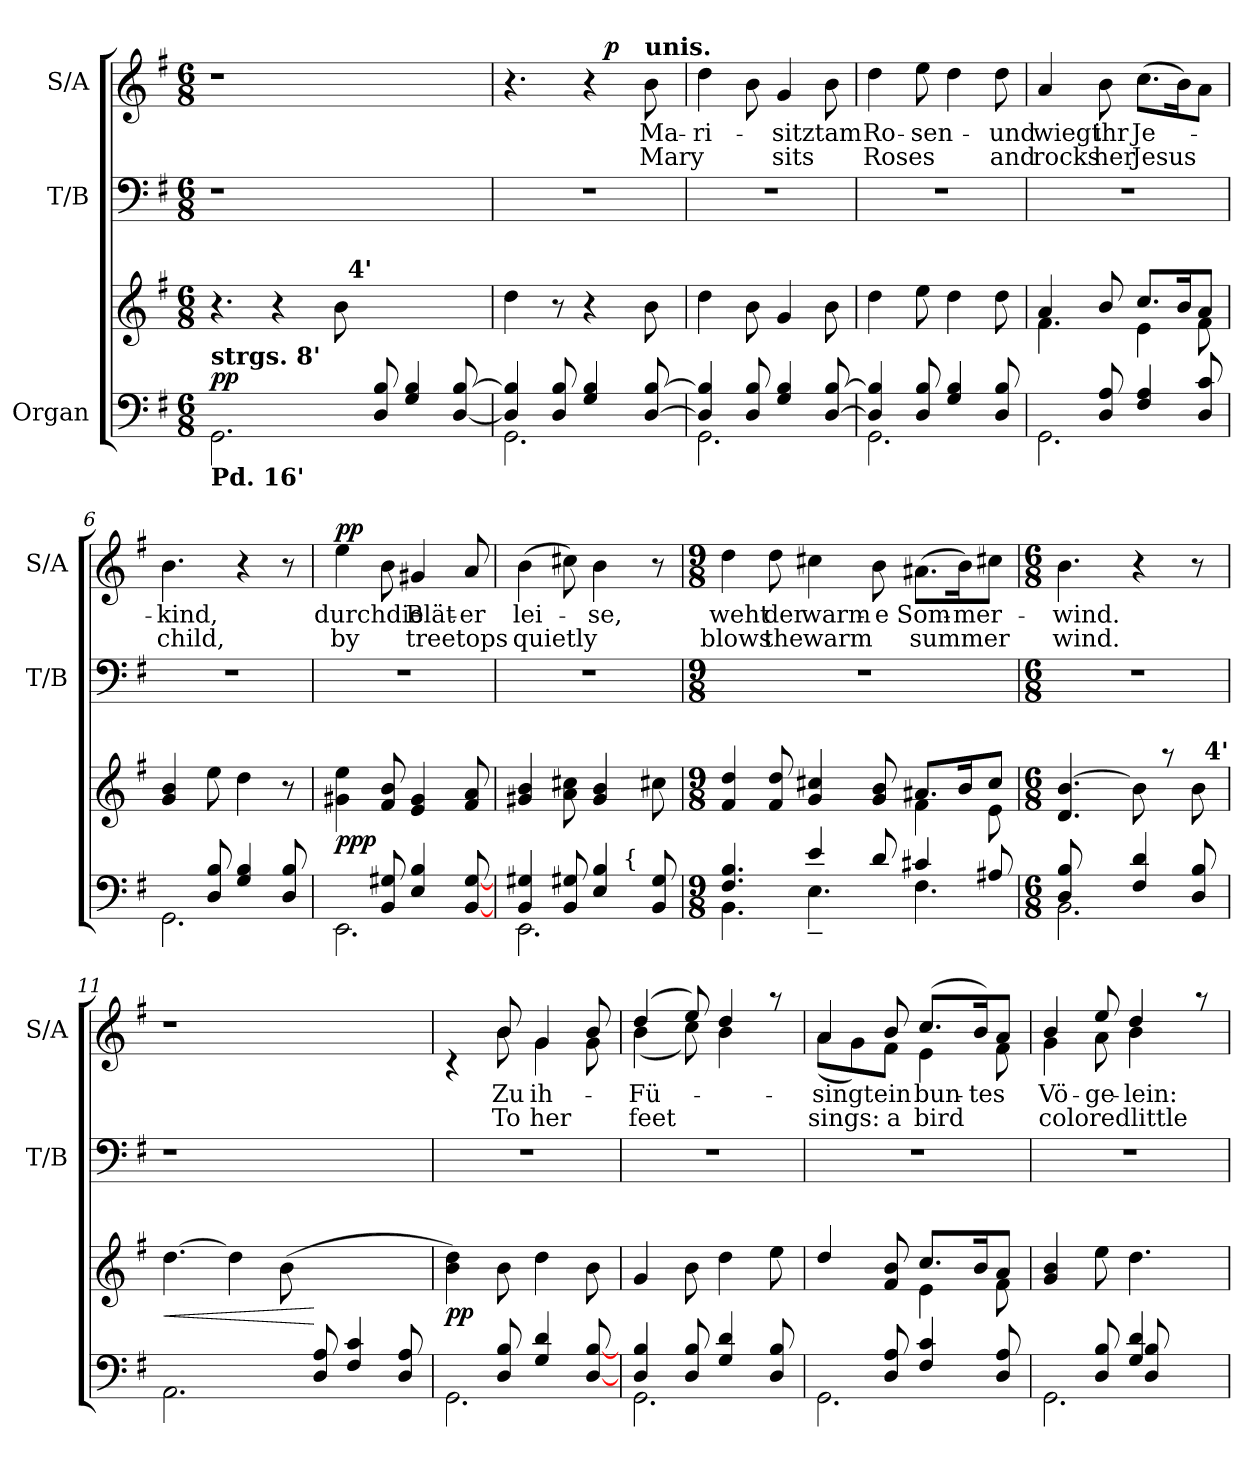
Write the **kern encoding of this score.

**kern	**kern	**dynam	**kern	**kern	**text	**text	**dynam
*part3	*part3	*part3	*part2	*part1	*part1	*part1	*part1
*staff4	*staff3	*staff3/4	*staff2	*staff1	*staff1	*staff1	*staff1
*I"Organ	*	*	*I"T/B	*I"S/A	*	*	*
*	*	*	*I'T/B	*I'S/A	*	*	*
*clefF4	*clefG2	*	*clefF4	*clefG2	*	*	*
*k[f#]	*k[f#]	*	*k[f#]	*k[f#]	*	*	*
*G:	*G:	*	*G:	*G:	*	*	*
*M6/8	*M6/8	*	*M6/8	*M6/8	*	*	*
=1	=1	=1	=1	=1	=1	=1	=1
!LO:TX:b:B:t=Pd. 16'	!	!	!	!	!	!	!
!LO:TX:a:B:t=strgs. 8'	!	!	!	!	!	!	!
!	!	!LO:DY:a=2	!LO:N:vis=1	!LO:N:vis=1	!	!	!
*	*^	*	*	*	*	*	*
2.GG\	4.r	2ryy	pp	2.r	2.r	.	.	.
.	4r	.	.	.	.	.	.	.
.	.	8ryy	.	.	.	.	.	.
.	8b\	32ryy	.	.	.	.	.	.
!	!	!LO:TX:a:B:t=4'	!	!	!	!	!	!
.	.	2ryy	.	.	.	.	.	.
8D/ 8B/	2ryy	.	.	2ryy	2ryy	.	.	.
4G/ 4B/	.	.	.	.	.	.	.	.
[>8D/ [>8B/	.	.	.	.	.	.	.	.
.	.	16.ryy	.	.	.	.	.	.
=2	=2	=2	=2	=2	=2	=2	=2	=2
*^	*	*	*	*	*	*	*	*
!	!	!	!	!	!LO:N:vis=1	!	!	!	!
*	*	*v	*v	*	*	*^	*	*	*
4D/] 4B/]	2.GG\	4dd\	.	2.r	4.r	4..ryy	.	.	.
8D/ 8B/	.	8r	.	.	.	.	.	.	.
4G/ 4B/	.	4r	.	.	4r	.	.	.	.
!	!	!	!	!	!	!	!	!	!LO:DY:a
.	.	.	.	.	.	4ryy	.	.	p
!	!	!	!	!	!LO:TX:a:B:t=unis.	!	!	!	!
!	!	!	!	!	!	!	!LO:LY:b	!LO:LY:b	!
[>8D/ [>8B/	.	8b\	.	.	8b\	.	Ma-	Mary	.
.	.	.	.	.	.	16ryy	.	.	.
=3	=3	=3	=3	=3	=3	=3	=3	=3	=3
!	!	!	!	!LO:N:vis=1	!	!	!LO:LY:b	!	!
*	*	*	*	*	*v	*v	*	*	*
4D/] 4B/]	2.GG\	4dd\	.	2.r	4dd\	-ri-	.	.
8D/ 8B/	.	8b\	.	.	8b\	.	.	.
!	!	!	!	!	!	!LO:LY:b	!LO:LY:b	!
4G/ 4B/	.	4g/	.	.	4g/	sitztam	sits	.
[>8D/ [>8B/	.	8b\	.	.	8b\	.	.	.
=4	=4	=4	=4	=4	=4	=4	=4	=4
!	!	!	!	!LO:N:vis=1	!	!LO:LY:b	!LO:LY:b	!
4D/] 4B/]	2.GG\	4dd\	.	2.r	4dd\	Ro-	Roses	.
!	!	!	!	!	!	!LO:LY:b	!	!
8D/ 8B/	.	8ee\	.	.	8ee\	-sen-	.	.
4G/ 4B/	.	4dd\	.	.	4dd\	.	.	.
!	!	!	!	!	!	!LO:LY:b	!LO:LY:b	!
8D/ 8B/	.	8dd\	.	.	8dd\	und	and	.
=5	=5	=5	=5	=5	=5	=5	=5	=5
*	*	*^	*	*	*	*	*	*
!	!	!	!	!	!LO:N:vis=1	!	!LO:LY:b	!LO:LY:b	!
2.GG\	4ryy	4.f#\	4a/	.	2.r	4a/	wiegt	rocks	.
!	!	!	!	!	!	!	!LO:LY:b	!LO:LY:b	!
.	8D/ 8A/	.	8b/	.	.	8b\	ihr	her	.
!	!	!	!	!	!	!	!LO:LY:b	!LO:LY:b	!
.	4F#/ 4A/	8.cc/L	4e\	.	.	(>8.cc\L	Je-	Jesus	.
.	.	16b/k	.	.	.	16b\k)	.	.	.
.	8D/ 8c/	8a/J	8f#\	.	.	8a\J	.	.	.
=6	=6	=6	=6	=6	=6	=6	=6	=6	=6
!	!	!	!	!	!LO:N:vis=1	!	!LO:LY:b	!LO:LY:b	!
*	*	*v	*v	*	*	*	*	*	*
2.GG\	4ryy	4g/ 4b/	.	2.r	4.b\	-kind,	child,	.
.	8D/ 8B/	8ee\	.	.	.	.	.	.
.	4G/ 4B/	4dd\	.	.	4r	.	.	.
.	8D/ 8B/	8r	.	.	8r	.	.	.
!!LO:LB:g=z
=7	=7	=7	=7	=7	=7	=7	=7	=7
!	!	!	!LO:DY:b	!LO:N:vis=1	!	!LO:LY:b	!LO:LY:b	!LO:DY:a
2.EE\	4ryy	4g#X\ 4ee\	ppp	2.r	4ee\	durchdie	by	pp
.	8BB/ 8G#X/	8f#/ 8b/	.	.	8b\	.	.	.
!	!	!	!	!	!	!LO:LY:b	!LO:LY:b	!
.	4E/ 4B/	4e/ 4g#/	.	.	4g#X/	Blät-	treetops	.
!	!	!	!	!	!	!LO:LY:b:rj	!	!
.	[>8BB/ [>8G#/	8f#/ 8a/	.	.	8a/	-er	.	.
=8	=8	=8	=8	=8	=8	=8	=8	=8
!	!	!	!	!LO:N:vis=1	!	!LO:LY:b	!LO:LY:b	!
*	*^	*	*	*	*	*	*	*
4BB/ 4G#/	2.EE\	2ryy	4g#X/ 4b/	.	2.r	(>4b\	lei-	quietly	.
8BB/ 8G#X/	.	.	8a\ 8cc#X\	.	.	8cc#X\)	.	.	.
!	!	!	!	!	!	!	!LO:LY:b	!	!
4E/ 4B/	.	.	4g#/ 4b/	.	.	4b\	-se,	.	.
!	!	!LO:TX:a:t={	!	!	!	!	!	!	!
.	.	4ryy	.	.	.	.	.	.	.
8BB/ 8G#/	.	.	8cc#X\	.	.	8r	.	.	.
*v	*v	*v	*	*	*	*	*	*	*
=9	=9	=9	=9	=9	=9	=9	=9
*M9/8	*M9/8	*	*M9/8	*M9/8	*	*	*
*^	*^	*	*	*	*	*	*
*	*^	*	*	*	*	*	*	*	*
!	!	!	!	!	!	!LO:N:vis=1	!	!LO:LY:b	!LO:LY:b	!
*	*v	*v	*	*	*	*	*	*	*	*
4.F#/ 4.B/	4.BB\	4f#/ 4dd/	2.ryy	.	8%9r	4dd\	weht	blows	.
!	!	!	!	!	!	!	!LO:LY:b	!LO:LY:b	!
.	.	8f#/ 8dd/	.	.	.	8dd\	der	the	.
!	!	!	!	!	!	!	!LO:LY:b	!LO:LY:b	!
4e/	4.E~<\	4g/ 4cc#X/	.	.	.	4cc#X\	warm-	warm	.
!	!	!	!	!	!	!	!LO:LY:b	!	!
8d/	.	8g/ 8b/	.	.	.	8b\	-e	.	.
!	!	!	!	!	!	!	!LO:LY:b	!LO:LY:b	!
4c#X/	4.F#\	8.a#X/L	4f#\	.	.	(>8.a#X\L	Som-	summer	.
!	!	!	!	!	!	!	!LO:LY:b	!	!
.	.	16b/k	.	.	.	16b\k)	-mer-	.	.
8A#X/	.	8cc#/J	8e\	.	.	8cc#X\J	.	.	.
=10	=10	=10	=10	=10	=10	=10	=10	=10	=10
*M6/8	*	*M6/8	*	*	*M6/8	*M6/8	*	*	*
!	!	!	!	!	!LO:N:vis=1	!	!LO:LY:b	!LO:LY:b	!
2.BB\	8D/ 8B/	4.d/ [>4.b/	2ryy	.	2.r	4.b\	-wind.	wind.	.
.	4ryy	.	.	.	.	.	.	.	.
.	4F#/ 4d/	8b\]	.	.	.	4r	.	.	.
.	.	8raa	8ryy	.	.	.	.	.	.
.	8D/ 8B/	32ryy	8b\	.	.	8r	.	.	.
!	!	!LO:TX:a:B:t=4'	!	!	!	!	!	!	!
.	.	16.ryy	.	.	.	.	.	.	.
*v	*v	*	*	*	*	*	*	*	*
*	*v	*v	*	*	*	*	*	*
=11	=11	=11	=11	=11	=11	=11	=11
!	!	!LO:HP:b	!LO:N:vis=1	!LO:N:vis=1	!	!	!
2.AA\	[>4.dd\	<	2.r	2.r	.	.	.
.	4dd\]	.	.	.	.	.	.
.	(>8b\	.	.	.	.	.	.
8D/ 8A/	2ryy	[	2ryy	2ryy	.	.	.
4F#/ 4c/	.	.	.	.	.	.	.
8D/ 8A/	.	.	.	.	.	.	.
!!LO:PB:g=z
=12	=12	=12	=12	=12	=12	=12	=12
*^	*	*	*	*	*	*	*
!	!	!	!LO:DY:b	!LO:N:vis=1	!	!	!	!
*	*	*	*	*	*^	*	*	*
2.GG\	4ryy	4b\ 4dd\)	pp	2.r	4ryy	4rc	.	.	.
!	!	!	!	!	!	!	!LO:LY:b	!LO:LY:b	!
.	8D/ 8B/	8b\	.	.	8b/	8b\	Zu	To	.
!	!	!	!	!	!	!	!LO:LY:b	!LO:LY:b	!
.	4G/ 4d/	4dd\	.	.	4g/	4g\	ih-	her	.
.	[>8D/ [>8B/	8b\	.	.	8b/	8g\	.	.	.
=13	=13	=13	=13	=13	=13	=13	=13	=13	=13
!	!	!	!	!LO:N:vis=1	!	!	!LO:LY:b	!LO:LY:b	!
4D/ 4B/	2.GG\	4g/	.	2.r	(4dd/	(<4b\	Fü-	feet	.
8D/ 8B/	.	8b\	.	.	8ee/)	8cc\)	.	.	.
4G/ 4d/	.	4dd\	.	.	4dd/	4b\	.	.	.
8D/ 8B/	.	8ee\	.	.	8raa	8ryy	.	.	.
=14	=14	=14	=14	=14	=14	=14	=14	=14	=14
*	*	*^	*	*	*	*	*	*	*
!	!	!	!	!	!LO:N:vis=1	!	!	!LO:LY:b	!LO:LY:b	!
2.GG\	4ryy	4dd/	4.ryy	.	2.r	4a/	(<8a\L	singt	sings:	.
.	.	.	.	.	.	.	8g\)	.	.	.
!	!	!	!	!	!	!	!	!LO:LY:b	!LO:LY:b	!
.	8D/ 8A/	8f#/ 8b/	.	.	.	8b/	8f#\J	ein	a	.
!	!	!	!	!	!	!	!	!LO:LY:b	!LO:LY:b	!
.	4F#/ 4c/	8.cc/L	4e\	.	.	(>8.cc/L	4e\	bun-	bird	.
!	!	!	!	!	!	!	!	!LO:LY:b	!	!
.	.	16b/k	.	.	.	16b/k)	.	tes	.	.
.	8D/ 8A/	8a/J	8f#\	.	.	8a/J	8f#\	.	.	.
=15	=15	=15	=15	=15	=15	=15	=15	=15	=15	=15
*	*^	*	*	*	*	*	*	*	*	*
!	!	!	!	!	!	!LO:N:vis=1	!	!	!LO:LY:b	!LO:LY:b	!
*	*	*	*v	*v	*	*	*	*	*	*	*
2.GG\	4ryy	4.ryy	4g/ 4b/	.	2.r	4b/	4g\	-Vö-	coloredlittle	.
!	!	!	!	!	!	!	!	!LO:LY:b	!	!
.	8D/ 8B/	.	8ee\	.	.	8ee/	8a\	-ge-	.	.
!	!	!	!	!	!	!	!	!LO:LY:b:rj	!	!
.	4G/ 4d/	8D/ 8B/	4.dd\	.	.	4dd/	4b\	-lein:	.	.
.	.	4ryy	.	.	.	.	.	.	.	.
.	8ryy	.	.	.	.	8raa	8ryy	.	.	.
*v	*v	*v	*	*	*	*v	*v	*	*	*
=	=	=	=	=	=	=	=
*-	*-	*-	*-	*-	*-	*-	*-
